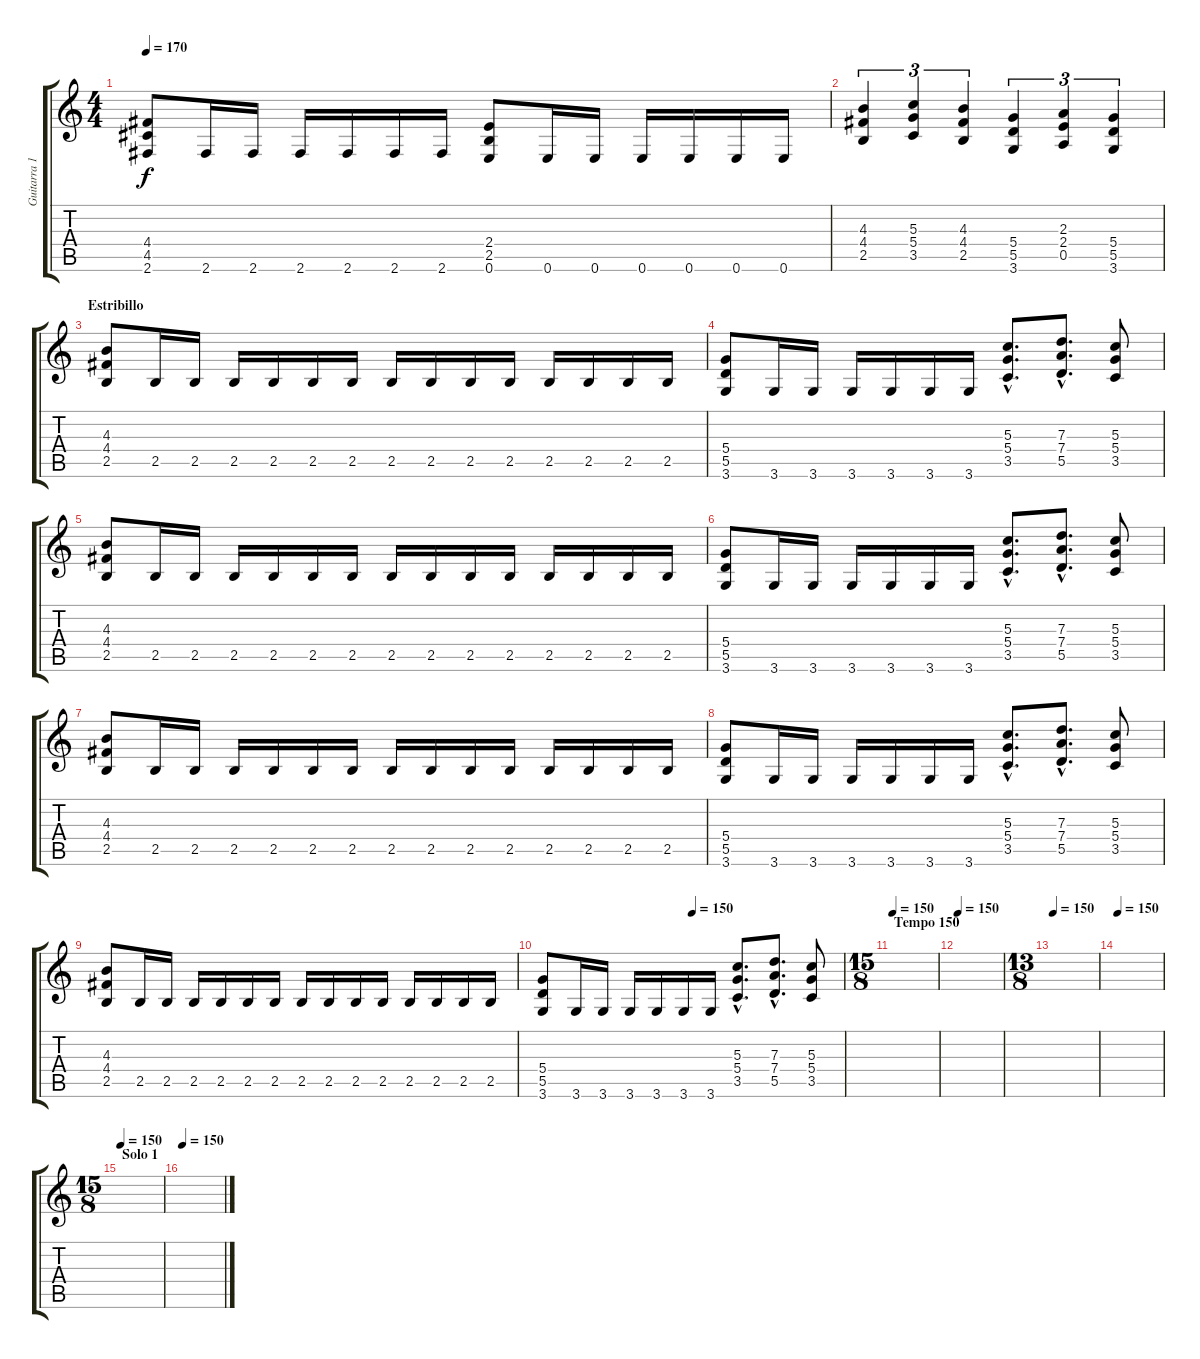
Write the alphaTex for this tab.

\track ("Guitarra 1" "Guitarra 1") {instrument overdrivenguitar}
\staff {score tabs}
\tuning (E4 B3 G3 D3 A2 E2) {hide}
\ts (4 4)
\tempo 170
\clef g2
\ks c
(4.4 4.5 2.6).8{dy f} 2.6.16 2.6.16 2.6.16 2.6.16 2.6.16 2.6.16 (2.4 2.5 0.6).8 0.6.16 0.6.16 0.6.16 0.6.16 0.6.16 0.6.16 |
(4.3 4.4 2.5).4{tu (3 2)} (5.3 5.4 3.5).4{tu (3 2)} (4.3 4.4 2.5).4{tu (3 2)} (5.4 5.5 3.6).4{tu (3 2)} (2.3 2.4 0.5).4{tu (3 2)} (5.4 5.5 3.6).4{tu (3 2)} |
\section ("" "Estribillo")
(4.3 4.4 2.5).8 2.5.16 2.5.16 2.5.16 2.5.16 2.5.16 2.5.16 2.5.16 2.5.16 2.5.16 2.5.16 2.5.16 2.5.16 2.5.16 2.5.16 |
(5.4 5.5 3.6).8 3.6.16 3.6.16 3.6.16 3.6.16 3.6.16 3.6.16 (5.3{hac} 5.4{hac} 3.5{hac}).8{d} (7.3{hac} 7.4{hac} 5.5{hac}).8{d} (5.3 5.4 3.5).8 |
(4.3 4.4 2.5).8 2.5.16 2.5.16 2.5.16 2.5.16 2.5.16 2.5.16 2.5.16 2.5.16 2.5.16 2.5.16 2.5.16 2.5.16 2.5.16 2.5.16 |
(5.4 5.5 3.6).8 3.6.16 3.6.16 3.6.16 3.6.16 3.6.16 3.6.16 (5.3{hac} 5.4{hac} 3.5{hac}).8{d} (7.3{hac} 7.4{hac} 5.5{hac}).8{d} (5.3 5.4 3.5).8 |
(4.3 4.4 2.5).8 2.5.16 2.5.16 2.5.16 2.5.16 2.5.16 2.5.16 2.5.16 2.5.16 2.5.16 2.5.16 2.5.16 2.5.16 2.5.16 2.5.16 |
(5.4 5.5 3.6).8 3.6.16 3.6.16 3.6.16 3.6.16 3.6.16 3.6.16 (5.3{hac} 5.4{hac} 3.5{hac}).8{d} (7.3{hac} 7.4{hac} 5.5{hac}).8{d} (5.3 5.4 3.5).8 |
(4.3 4.4 2.5).8 2.5.16 2.5.16 2.5.16 2.5.16 2.5.16 2.5.16 2.5.16 2.5.16 2.5.16 2.5.16 2.5.16 2.5.16 2.5.16 2.5.16 |
\tempo (150 0.5)
(5.4 5.5 3.6).8 3.6.16 3.6.16 3.6.16 3.6.16 3.6.16 3.6.16 (5.3{hac} 5.4{hac} 3.5{hac}).8{d} (7.3{hac} 7.4{hac} 5.5{hac}).8{d} (5.3 5.4 3.5).8 |
\ts (15 8)
\section ("" "Tempo 150")
\tempo 150
|
\tempo 150
|
\ts (13 8)
\tempo 150
|
\tempo 150
|
\ts (15 8)
\section ("" "Solo 1")
\tempo 150
|
\tempo 150
